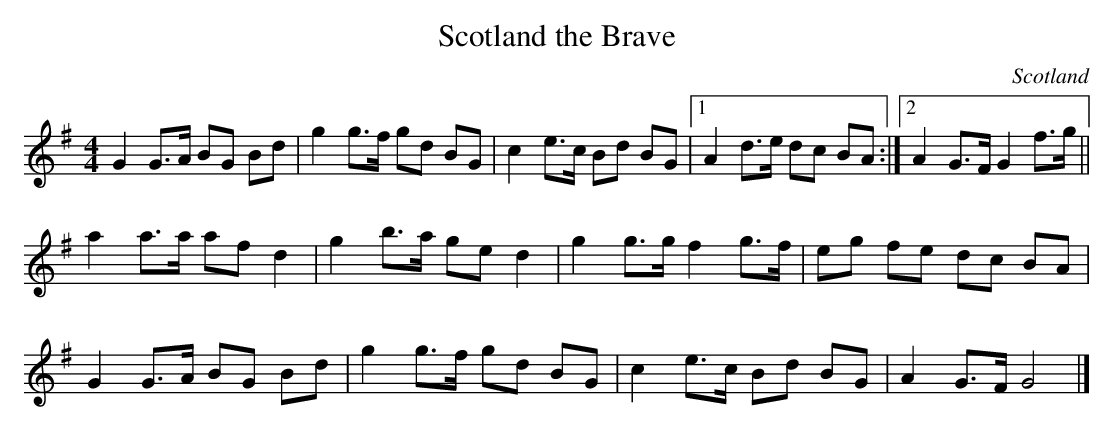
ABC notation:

X:1
T:Scotland the Brave
M:4/4
O:Scotland
K:G
G2 G>A BG Bd | g2 g>f gd BG | c2 e>c Bd BG \
|1 A2d>e dc BA :|2 A2G>F G2f>g ||
a2 a>a af d2 | g2 b>a ge d2 | g2 g>g f2 g>f | eg fe dc BA |
G2 G>A BG Bd | g2 g>f gd BG |c2 e>c Bd BG | A2 G>F G4 |]
